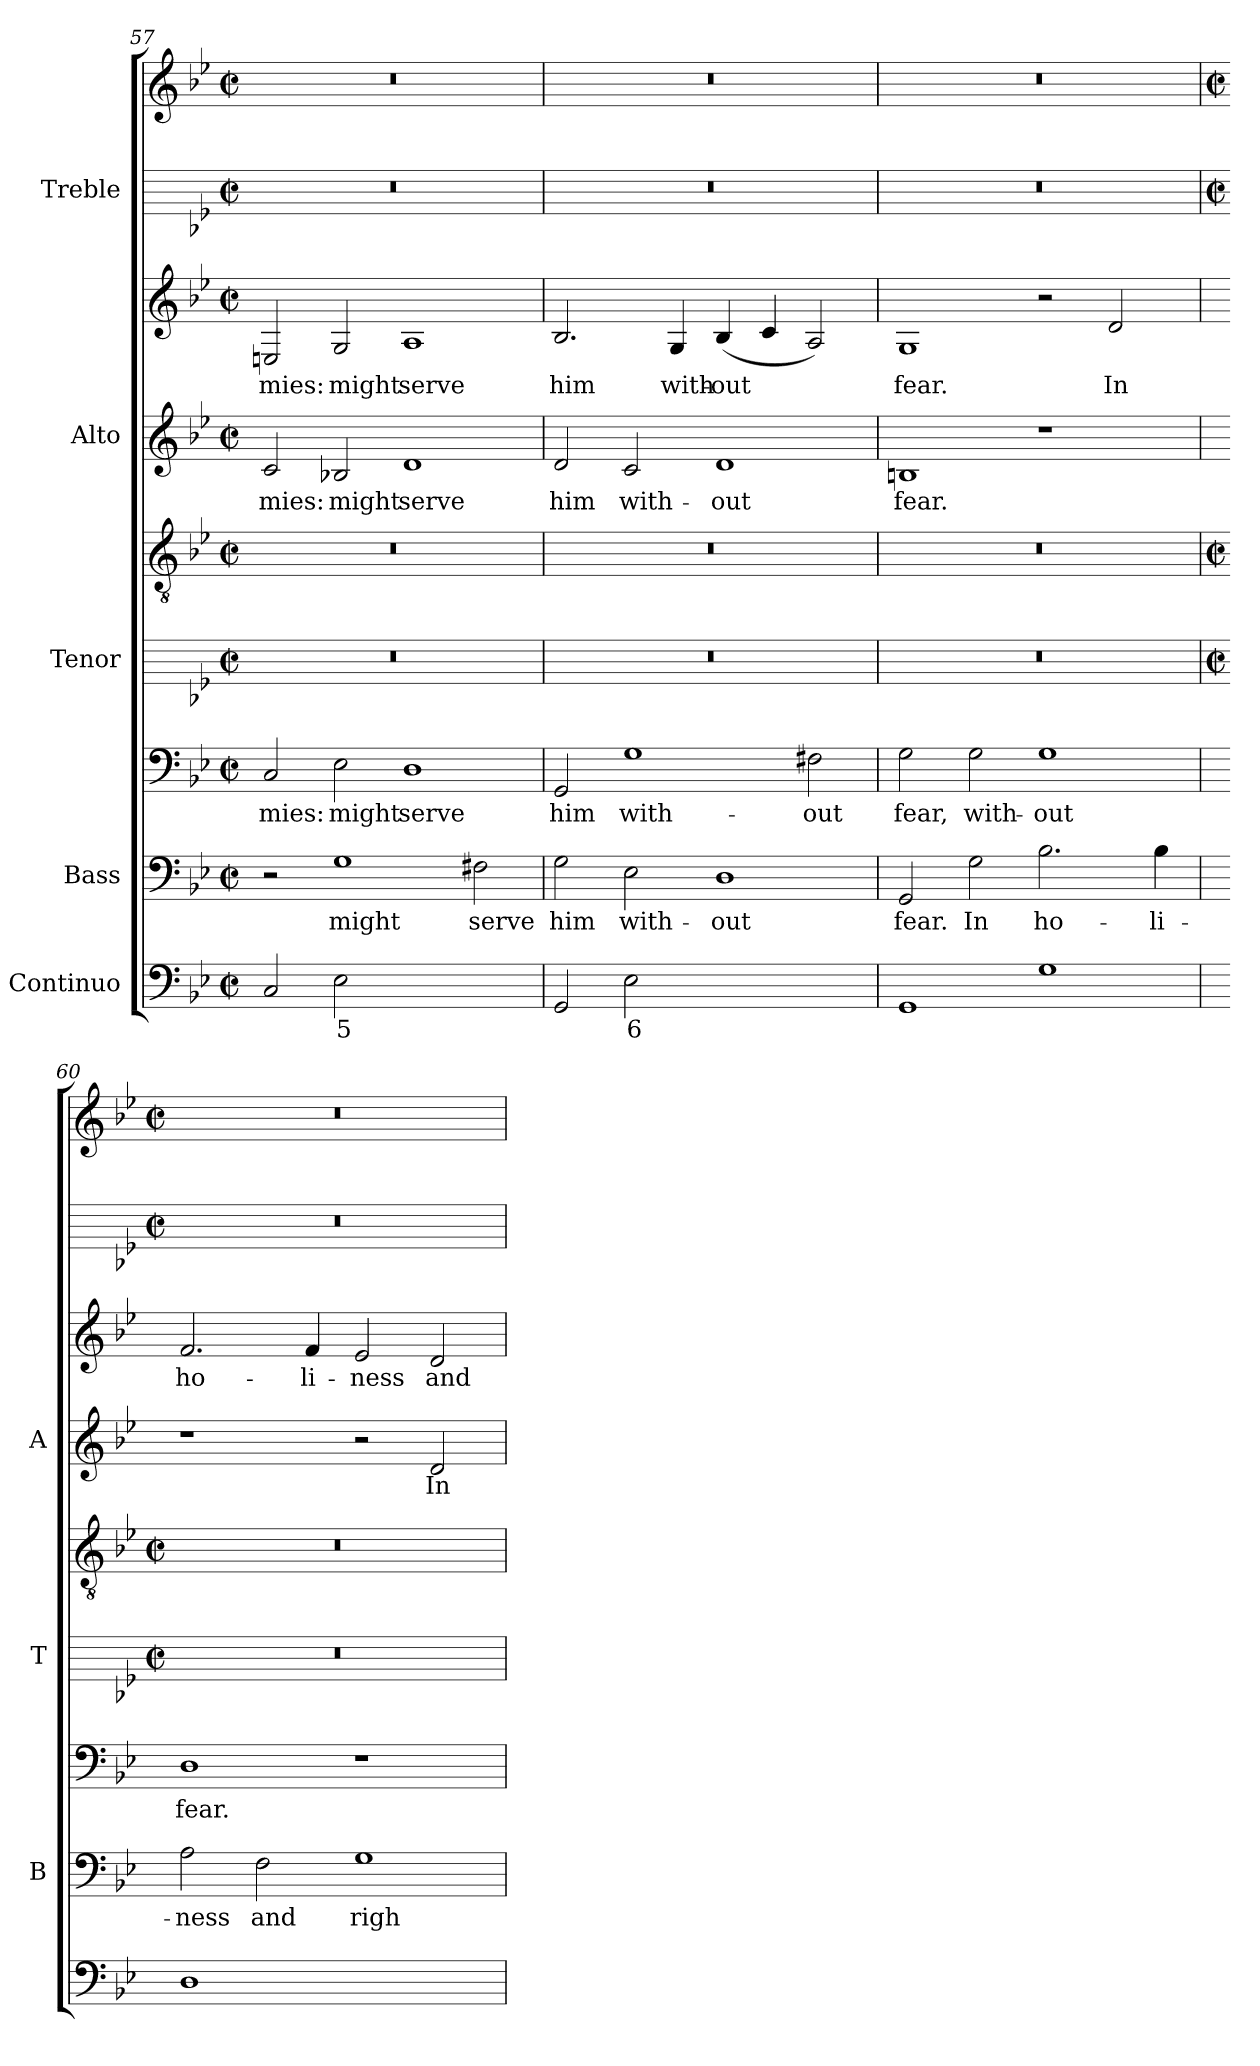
**kern	**text	**text	**kern	**text	**kern	**text	**kern	**kern	**kern	**text	**kern	**text	**kern	**kern
*part5	*part5	*part5	*part4	*part4	*part4	*part4	*part3	*part3	*part2	*part2	*part2	*part2	*part1	*part1
*staff9	*staff9	*staff9	*staff8	*staff8	*staff7	*staff7	*staff6	*staff5	*staff4	*staff4	*staff3	*staff3	*staff2	*staff1
*I"Continuo	*	*	*I"Bass	*	*	*	*I"Tenor	*	*I"Alto	*	*	*	*I"Treble	*
*	*	*	*I'B	*	*	*	*I'T	*	*I'A	*	*	*	*	*
*clefF4	*	*	*clefF4	*	*clefF4	*	*	*clefGv2	*clefG2	*	*clefG2	*	*	*clefG2
*k[b-e-]	*	*	*k[b-e-]	*	*k[b-e-]	*	*k[b-e-]	*k[b-e-]	*k[b-e-]	*	*k[b-e-]	*	*k[b-e-]	*k[b-e-]
*B-:	*	*	*B-:	*	*B-:	*	*B-:	*B-:	*B-:	*	*B-:	*	*B-:	*B-:
*M4/2	*	*	*M4/2	*	*M4/2	*	*M4/2	*M4/2	*M4/2	*	*M4/2	*	*M4/2	*M4/2
*met(c|)	*	*	*met(c|)	*	*met(c|)	*	*met(c|)	*met(c|)	*met(c|)	*	*met(c|)	*	*met(c|)	*met(c|)
=57	=57	=57	=57	=57	=57	=57	=57	=57	=57	=57	=57	=57	=57	=57
!	!	!	!	!	!	!LO:LY:b	!	!	!	!LO:LY:b	!	!LO:LY:b	!	!
2C	.	.	2r	.	2C	mies:	0r	0r	2c	mies:	2En	-mies:	0r	0r
!	!LO:LY:b	!	!	!LO:LY:b	!	!LO:LY:b	!	!	!	!LO:LY:b	!	!LO:LY:b	!	!
2E-	5	.	1G	might	2E-	might	.	.	2B-X	might	2G	might	.	.
!	!LO:LY:b	!	!	!	!	!LO:LY:b	!	!	!	!LO:LY:b	!	!LO:LY:b	!	!
[2Dyy	4	.	.	.	1D	serve	.	.	1d	serve	1A	serve	.	.
!	!LO:LY:b	!	!	!LO:LY:b	!	!	!	!	!	!	!	!	!	!
2Dyy]	3	.	2F#X	serve	.	.	.	.	.	.	.	.	.	.
=58	=58	=58	=58	=58	=58	=58	=58	=58	=58	=58	=58	=58	=58	=58
!	!	!	!	!LO:LY:b	!	!LO:LY:b	!	!	!	!LO:LY:b	!	!LO:LY:b	!	!
2GG	.	.	2G	him	2GG	him	0r	0r	2d	him	2.B-	him	0r	0r
!	!LO:LY:b	!	!	!LO:LY:b	!	!LO:LY:b	!	!	!	!LO:LY:b	!	!	!	!
2E-	6	.	2E-	with-	1G	with-	.	.	2c	with-	.	.	.	.
!	!	!	!	!	!	!	!	!	!	!	!	!LO:LY:b	!	!
.	.	.	.	.	.	.	.	.	.	.	4G	with-	.	.
!	!LO:LY:b	!LO:LY:b	!	!LO:LY:b	!	!	!	!	!	!LO:LY:b	!	!LO:LY:b	!	!
[2Dyy	6	4	1D	-out	.	.	.	.	1d	-out	(<4B-	-out	.	.
.	.	.	.	.	.	.	.	.	.	.	4c	.	.	.
!	!LO:LY:b	!LO:LY:b	!	!	!	!LO:LY:b	!	!	!	!	!	!	!	!
2Dyy]	5	3	.	.	2F#X	-out	.	.	.	.	2A)	.	.	.
=59	=59	=59	=59	=59	=59	=59	=59	=59	=59	=59	=59	=59	=59	=59
!	!	!	!	!LO:LY:b	!	!LO:LY:b	!	!	!	!LO:LY:b	!	!LO:LY:b	!	!
1GG	.	.	2GG	fear.	2G	fear,	0r	0r	1Bn	fear.	1G	fear.	0r	0r
!	!	!	!	!LO:LY:b	!	!LO:LY:b	!	!	!	!	!	!	!	!
.	.	.	2G	In	2G	with-	.	.	.	.	.	.	.	.
!	!	!	!	!LO:LY:b	!	!LO:LY:b	!	!	!	!	!	!	!	!
1G	.	.	2.B-	ho-	1G	-out	.	.	1r	.	2r	.	.	.
!	!	!	!	!	!	!	!	!	!	!	!	!LO:LY:b	!	!
.	.	.	.	.	.	.	.	.	.	.	2d	In	.	.
!	!	!	!	!LO:LY:b	!	!	!	!	!	!	!	!	!	!
.	.	.	4B-	-li-	.	.	.	.	.	.	.	.	.	.
!!LO:LB:g=z
=60	=60	=60	=60	=60	=60	=60	=60	=60	=60	=60	=60	=60	=60	=60
*	*	*	*	*	*	*	*M4/2	*M4/2	*	*	*	*	*M4/2	*M4/2
*	*	*	*	*	*	*	*met(c|)	*met(c|)	*	*	*	*	*met(c|)	*met(c|)
!	!	!	!	!LO:LY:b	!	!LO:LY:b	!	!	!	!	!	!LO:LY:b	!	!
1D	.	.	2A	ness	1D	-fear.	0r	0r	1r	.	2.f	ho-	0r	0r
!	!	!	!	!LO:LY:b	!	!	!	!	!	!	!	!	!	!
.	.	.	2F	and	.	.	.	.	.	.	.	.	.	.
!	!	!	!	!	!	!	!	!	!	!	!	!LO:LY:b	!	!
.	.	.	.	.	.	.	.	.	.	.	4f	-li-	.	.
!	!LO:LY:b	!	!	!LO:LY:b	!	!	!	!	!	!	!	!LO:LY:b	!	!
[2Gyy	6	.	1G	righ-	1r	.	.	.	2r	.	2e-	-ness	.	.
!	!LO:LY:b	!	!	!	!	!	!	!	!	!LO:LY:b	!	!LO:LY:b	!	!
2Gyy]	5	.	.	.	.	.	.	.	2d	In	2d	and	.	.
=	=	=	=	=	=	=	=	=	=	=	=	=	=	=
*-	*-	*-	*-	*-	*-	*-	*-	*-	*-	*-	*-	*-	*-	*-
